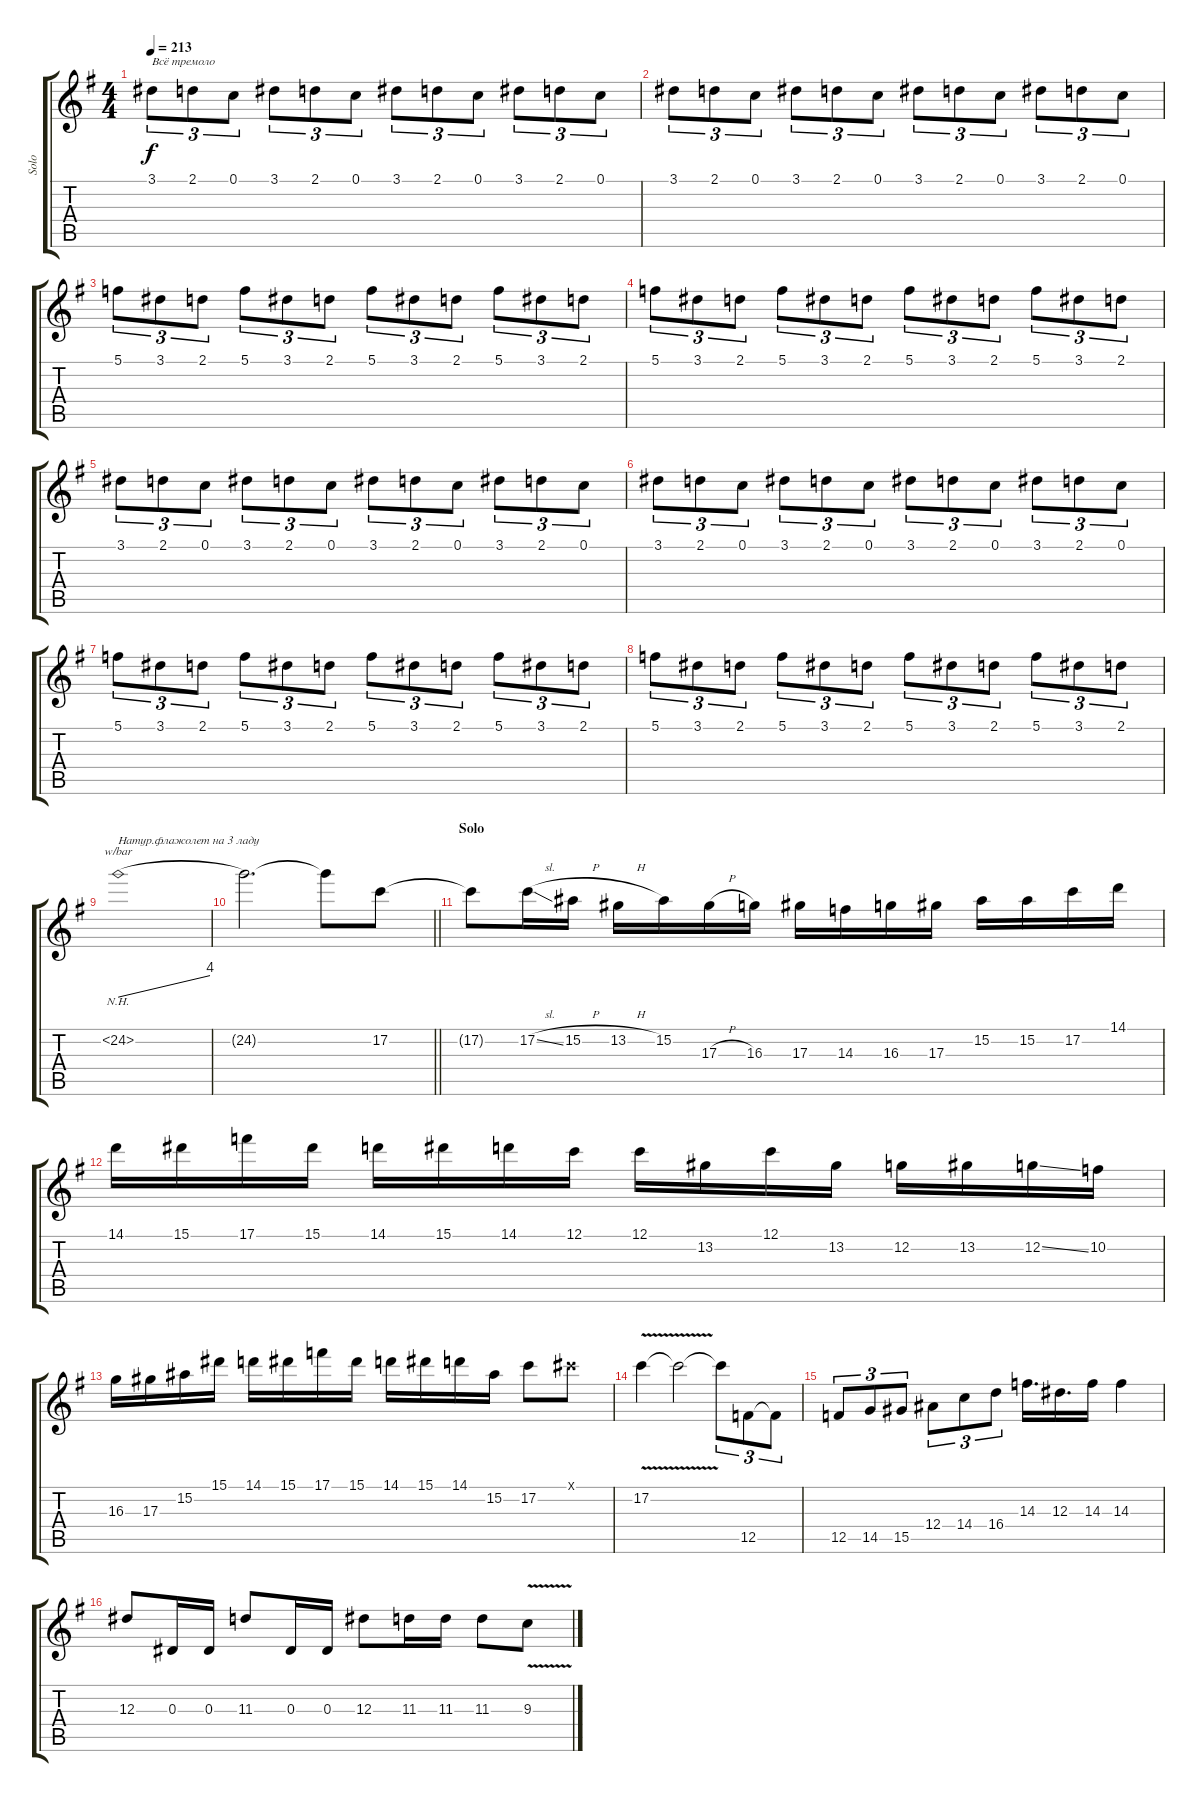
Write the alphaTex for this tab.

\track ("Solo" "Solo") {instrument distortionguitar}
\staff {score tabs}
\tuning (C4 G3 Eb3 Bb2 F2 C2) {hide}
\ts (4 4)
\tempo 213
\clef g2
\ks eminor
3.1.8{tu (3 2) txt "Всё тремоло" dy f} 2.1.8{tu (3 2)} 0.1.8{tu (3 2)} 3.1.8{tu (3 2)} 2.1.8{tu (3 2)} 0.1.8{tu (3 2)} 3.1.8{tu (3 2)} 2.1.8{tu (3 2)} 0.1.8{tu (3 2)} 3.1.8{tu (3 2)} 2.1.8{tu (3 2)} 0.1.8{tu (3 2)} |
3.1.8{tu (3 2)} 2.1.8{tu (3 2)} 0.1.8{tu (3 2)} 3.1.8{tu (3 2)} 2.1.8{tu (3 2)} 0.1.8{tu (3 2)} 3.1.8{tu (3 2)} 2.1.8{tu (3 2)} 0.1.8{tu (3 2)} 3.1.8{tu (3 2)} 2.1.8{tu (3 2)} 0.1.8{tu (3 2)} |
5.1.8{tu (3 2)} 3.1.8{tu (3 2)} 2.1.8{tu (3 2)} 5.1.8{tu (3 2)} 3.1.8{tu (3 2)} 2.1.8{tu (3 2)} 5.1.8{tu (3 2)} 3.1.8{tu (3 2)} 2.1.8{tu (3 2)} 5.1.8{tu (3 2)} 3.1.8{tu (3 2)} 2.1.8{tu (3 2)} |
5.1.8{tu (3 2)} 3.1.8{tu (3 2)} 2.1.8{tu (3 2)} 5.1.8{tu (3 2)} 3.1.8{tu (3 2)} 2.1.8{tu (3 2)} 5.1.8{tu (3 2)} 3.1.8{tu (3 2)} 2.1.8{tu (3 2)} 5.1.8{tu (3 2)} 3.1.8{tu (3 2)} 2.1.8{tu (3 2)} |
3.1.8{tu (3 2)} 2.1.8{tu (3 2)} 0.1.8{tu (3 2)} 3.1.8{tu (3 2)} 2.1.8{tu (3 2)} 0.1.8{tu (3 2)} 3.1.8{tu (3 2)} 2.1.8{tu (3 2)} 0.1.8{tu (3 2)} 3.1.8{tu (3 2)} 2.1.8{tu (3 2)} 0.1.8{tu (3 2)} |
3.1.8{tu (3 2)} 2.1.8{tu (3 2)} 0.1.8{tu (3 2)} 3.1.8{tu (3 2)} 2.1.8{tu (3 2)} 0.1.8{tu (3 2)} 3.1.8{tu (3 2)} 2.1.8{tu (3 2)} 0.1.8{tu (3 2)} 3.1.8{tu (3 2)} 2.1.8{tu (3 2)} 0.1.8{tu (3 2)} |
5.1.8{tu (3 2)} 3.1.8{tu (3 2)} 2.1.8{tu (3 2)} 5.1.8{tu (3 2)} 3.1.8{tu (3 2)} 2.1.8{tu (3 2)} 5.1.8{tu (3 2)} 3.1.8{tu (3 2)} 2.1.8{tu (3 2)} 5.1.8{tu (3 2)} 3.1.8{tu (3 2)} 2.1.8{tu (3 2)} |
5.1.8{tu (3 2)} 3.1.8{tu (3 2)} 2.1.8{tu (3 2)} 5.1.8{tu (3 2)} 3.1.8{tu (3 2)} 2.1.8{tu (3 2)} 5.1.8{tu (3 2)} 3.1.8{tu (3 2)} 2.1.8{tu (3 2)} 5.1.8{tu (3 2)} 3.1.8{tu (3 2)} 2.1.8{tu (3 2)} |
24.2{nh}.1{tbe (dive default 0 0 60 16) txt "Натур.флажолет на 3 ладу"} |
\barLineRight lightlight
24.2{t}.2{d} 24.2{t}.8 17.2.8 |
\section ("" "Solo")
17.2{t}.8 17.2{sl}.16 15.2{h}.16 13.2{h}.16 15.2.16 17.3{h}.16 16.3.16 17.3.16 14.3.16 16.3.16 17.3.16 15.2.16 15.2.16 17.2.16 14.1.16 |
14.1.16 15.1.16 17.1.16 15.1.16 14.1.16 15.1.16 14.1.16 12.1.16 12.1.16 13.2.16 12.1.16 13.2.16 12.2.16 13.2.16 12.2{ss}.16 10.2.16 |
16.3.16 17.3.16 15.2.16 15.1.16 14.1.16 15.1.16 17.1.16 15.1.16 14.1.16 15.1.16 14.1.16 15.2.16 17.2.8 13.1{x}.8 |
17.2{v}.4 17.2{t}.2 17.2{t}.8{tu (3 2)} 12.5.8{tu (3 2)} 12.5{t}.8{tu (3 2)} |
12.5.8{tu (3 2)} 14.5.8{tu (3 2)} 15.5.8{tu (3 2)} 12.4.8{tu (3 2)} 14.4.8{tu (3 2)} 16.4.8{tu (3 2)} 14.3.16{d} 12.3.16{d} 14.3.16 14.3.4 |
12.3.8 0.3.16 0.3.16 11.3.8 0.3.16 0.3.16 12.3.8 11.3.16 11.3.16 11.3.8 9.3{v}.8
